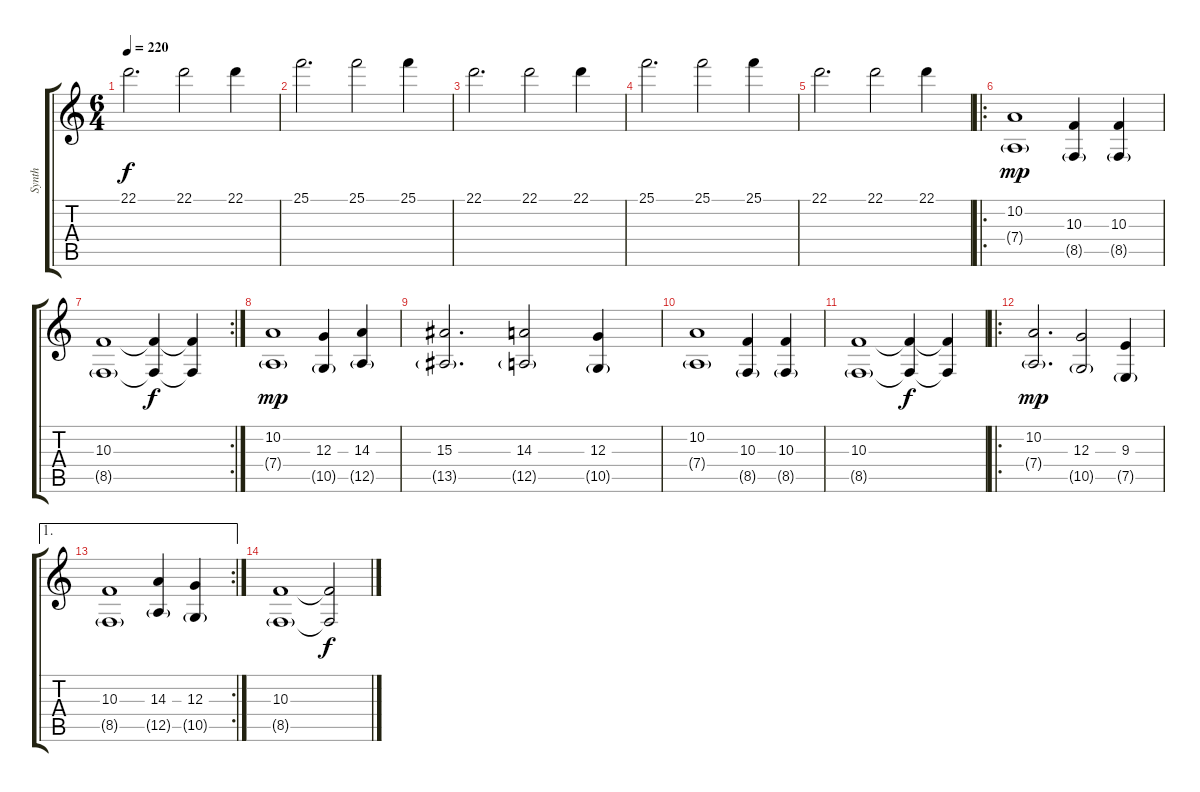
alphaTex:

\track ("Synth" "Synth") {instrument glockenspiel}
\staff {score tabs}
\tuning (E4 B3 G3 D3 A2 E2) {hide}
\ts (6 4)
\tempo 220
\clef g2
\ks c
22.1.2{d dy f} 22.1.2 22.1.4 |
25.1.2{d} 25.1.2 25.1.4 |
22.1.2{d} 22.1.2 22.1.4 |
25.1.2{d} 25.1.2 25.1.4 |
22.1.2{d} 22.1.2 22.1.4 |
\ro
(10.2 7.4{g}).1{dy mp volume 11 balance 8 instrument frenchhorn} (10.3 8.5{g}).4 (10.3 8.5{g}).4 |
\rc 2
(10.3 8.5{g}).1 (10.3{t} 8.5{t}).4{dy f} (10.3{t} 8.5{t}).4{volume 3} |
(10.2 7.4{g}).1{dy mp volume 11 balance 8 instrument frenchhorn} (12.3 10.5{g}).4 (14.3 12.5{g}).4 |
(15.3 13.5{g}).2{d} (14.3 12.5{g}).2 (12.3 10.5{g}).4 |
(10.2 7.4{g}).1 (10.3 8.5{g}).4 (10.3 8.5{g}).4 |
(10.3 8.5{g}).1 (10.3{t} 8.5{t}).4{dy f} (10.3{t} 8.5{t}).4{volume 3} |
\ro
(10.2 7.4{g}).2{d dy mp volume 11 balance 8} (12.3 10.5{g}).2 (9.3 7.5{g}).4 |
\ae 1
\rc 2
(10.3 8.5{g}).1 (14.3 12.5{g}).4 (12.3 10.5{g}).4 |
(10.3 8.5{g}).1 (10.3{t} 8.5{t}).2{dy f volume 3}
